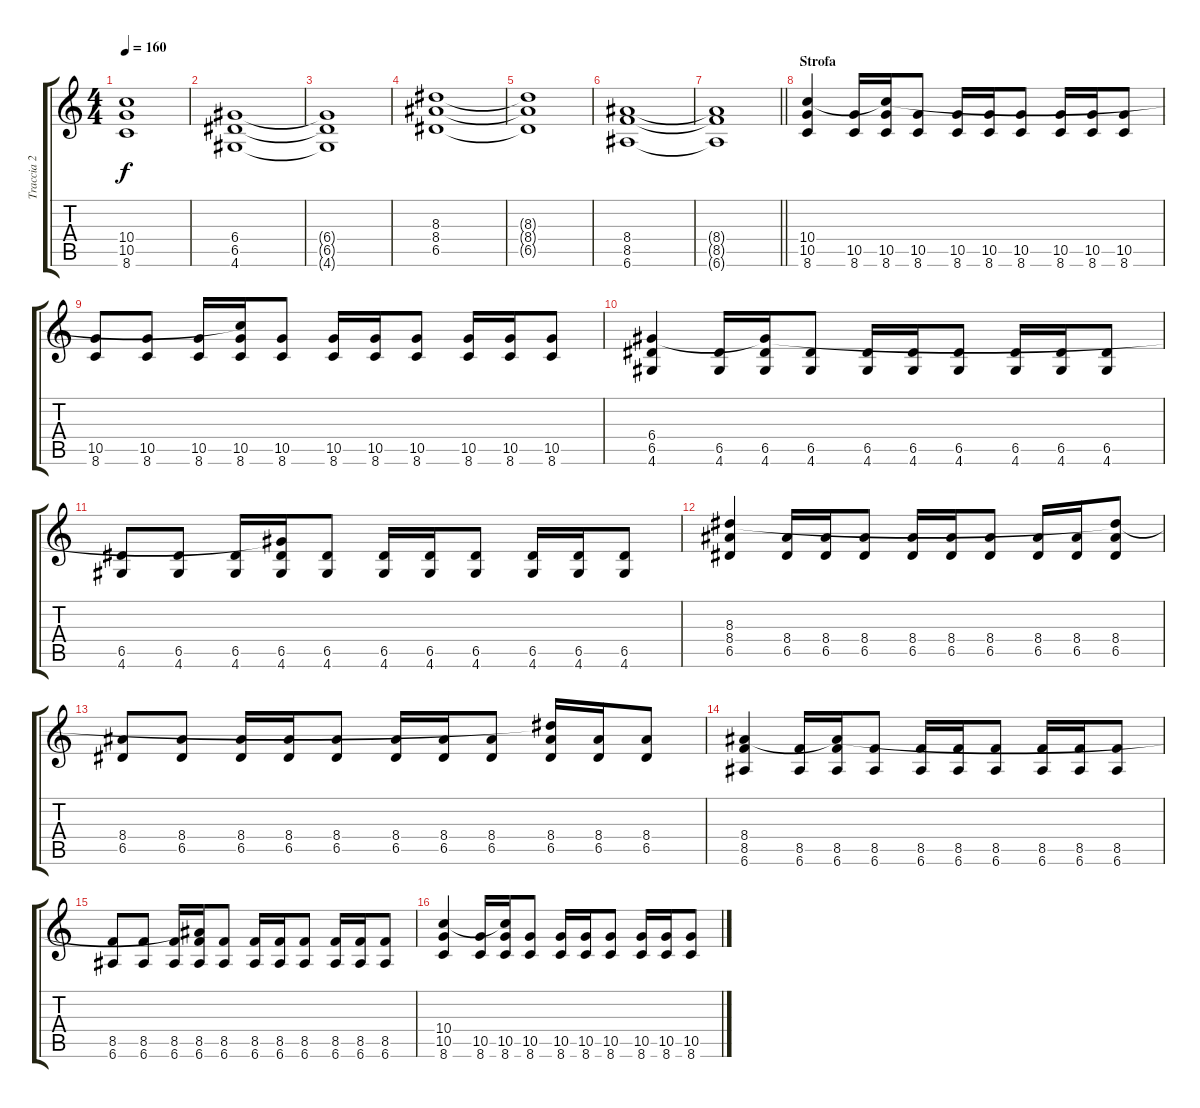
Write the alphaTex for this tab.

\track ("Traccia 2" "Traccia 2") {instrument distortionguitar}
\staff {score tabs}
\tuning (E4 B3 G3 D3 A2 E2) {hide}
\ts (4 4)
\tempo 160
\clef g2
\ks c
(10.4{t} 10.5{t} 8.6{t}).1{dy f} |
(6.4 6.5 4.6).1 |
(6.4{t} 6.5{t} 4.6{t}).1 |
(8.3 8.4 6.5).1 |
(8.3{t} 8.4{t} 6.5{t}).1 |
(8.4 8.5 6.6).1 |
\barLineRight lightlight
(8.4{t} 8.5{t} 6.6{t}).1 |
\section ("" "Strofa")
(10.4 10.5 8.6).4 (10.5 8.6).16 (10.4{t} 10.5 8.6).16 (10.5 8.6).8 (10.5 8.6).16 (10.5 8.6).16 (10.5 8.6).8 (10.5 8.6).16 (10.5 8.6).16 (10.5 8.6).8 |
(10.5 8.6).8 (10.5 8.6).8 (10.5 8.6).16 (10.4{t} 10.5 8.6).16 (10.5 8.6).8 (10.5 8.6).16 (10.5 8.6).16 (10.5 8.6).8 (10.5 8.6).16 (10.5 8.6).16 (10.5 8.6).8 |
(6.4 6.5 4.6).4 (6.5 4.6).16 (6.4{t} 6.5 4.6).16 (6.5 4.6).8 (6.5 4.6).16 (6.5 4.6).16 (6.5 4.6).8 (6.5 4.6).16 (6.5 4.6).16 (6.5 4.6).8 |
(6.5 4.6).8 (6.5 4.6).8 (6.5 4.6).16 (6.4{t} 6.5 4.6).16 (6.5 4.6).8 (6.5 4.6).16 (6.5 4.6).16 (6.5 4.6).8 (6.5 4.6).16 (6.5 4.6).16 (6.5 4.6).8 |
(8.3 8.4 6.5).4 (8.4 6.5).16 (8.4 6.5).16 (8.4 6.5).8 (8.4 6.5).16 (8.4 6.5).16 (8.4 6.5).8 (8.4 6.5).16 (8.4 6.5).16 (8.3{t} 8.4 6.5).8 |
(8.4 6.5).8 (8.4 6.5).8 (8.4 6.5).16 (8.4 6.5).16 (8.4 6.5).8 (8.4 6.5).16 (8.4 6.5).16 (8.4 6.5).8 (8.3{t} 8.4 6.5).16 (8.4 6.5).16 (8.4 6.5).8 |
(8.4 8.5 6.6).4 (8.5 6.6).16 (8.4{t} 8.5 6.6).16 (8.5 6.6).8 (8.5 6.6).16 (8.5 6.6).16 (8.5 6.6).8 (8.5 6.6).16 (8.5 6.6).16 (8.5 6.6).8 |
(8.5 6.6).8 (8.5 6.6).8 (8.5 6.6).16 (8.4{t} 8.5 6.6).16 (8.5 6.6).8 (8.5 6.6).16 (8.5 6.6).16 (8.5 6.6).8 (8.5 6.6).16 (8.5 6.6).16 (8.5 6.6).8 |
(10.4 10.5 8.6).4 (10.5 8.6).16 (10.4{t} 10.5 8.6).16 (10.5 8.6).8 (10.5 8.6).16 (10.5 8.6).16 (10.5 8.6).8 (10.5 8.6).16 (10.5 8.6).16 (10.5 8.6).8
